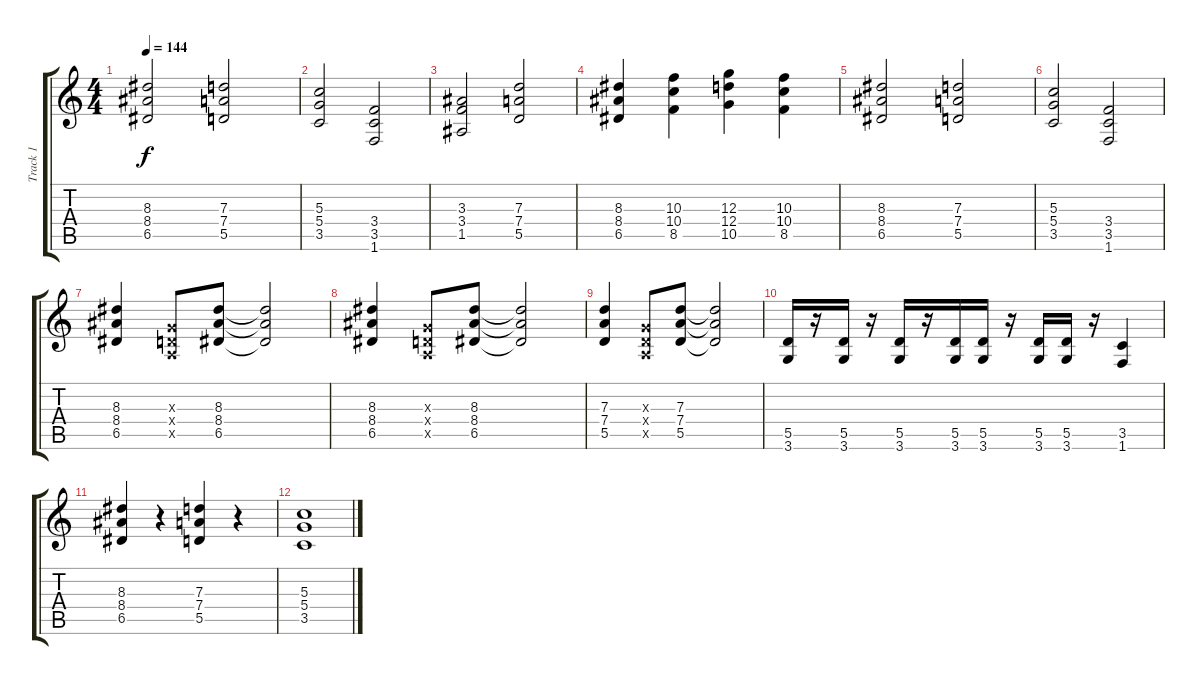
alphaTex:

\track ("Track 1" "Track 1") {instrument overdrivenguitar}
\staff {score tabs}
\tuning (E4 B3 G3 D3 A2 E2) {hide}
\ts (4 4)
\tempo 144
\clef g2
\ks c
(8.3 8.4 6.5).2{dy f} (7.3 7.4 5.5).2 |
(5.3 5.4 3.5).2 (3.4 3.5 1.6).2 |
(3.3 3.4 1.5).2 (7.3 7.4 5.5).2 |
(8.3 8.4 6.5).4 (10.3 10.4 8.5).4 (12.3 12.4 10.5).4 (10.3 10.4 8.5).4 |
(8.3 8.4 6.5).2 (7.3 7.4 5.5).2 |
(5.3 5.4 3.5).2 (3.4 3.5 1.6).2 |
(8.3 8.4 6.5).4 (0.3{x} 0.4{x} 0.5{x}).8 (8.3 8.4 6.5).8 (8.3{t} 8.4{t} 6.5{t}).2 |
(8.3 8.4 6.5).4 (0.3{x} 0.4{x} 0.5{x}).8 (8.3 8.4 6.5).8 (8.3{t} 8.4{t} 6.5{t}).2 |
(7.3 7.4 5.5).4 (0.3{x} 0.4{x} 0.5{x}).8 (7.3 7.4 5.5).8 (7.3{t} 7.4{t} 5.5{t}).2 |
(5.5 3.6).16 r.16 (5.5 3.6).16 r.16 (5.5 3.6).16 r.16 (5.5 3.6).16 (5.5 3.6).16 r.16 (5.5 3.6).16 (5.5 3.6).16 r.16 (3.5 1.6).4 |
(8.3 8.4 6.5).4 r.4 (7.3 7.4 5.5).4 r.4 |
(5.3 5.4 3.5).1
